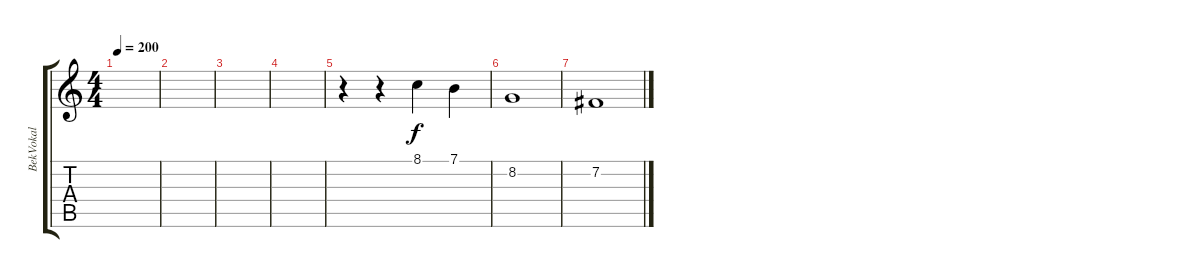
\track ("BekVokal" "BekVokal") {solo instrument tuba}
\staff {score tabs}
\tuning (E4 B3 G3 D3 A2 E2) {hide}
\ts (4 4)
\tempo 200
\clef g2
\ks c
|
|
|
|
r.4 r.4 8.1.4 7.1.4 |
8.2.1 |
7.2.1
